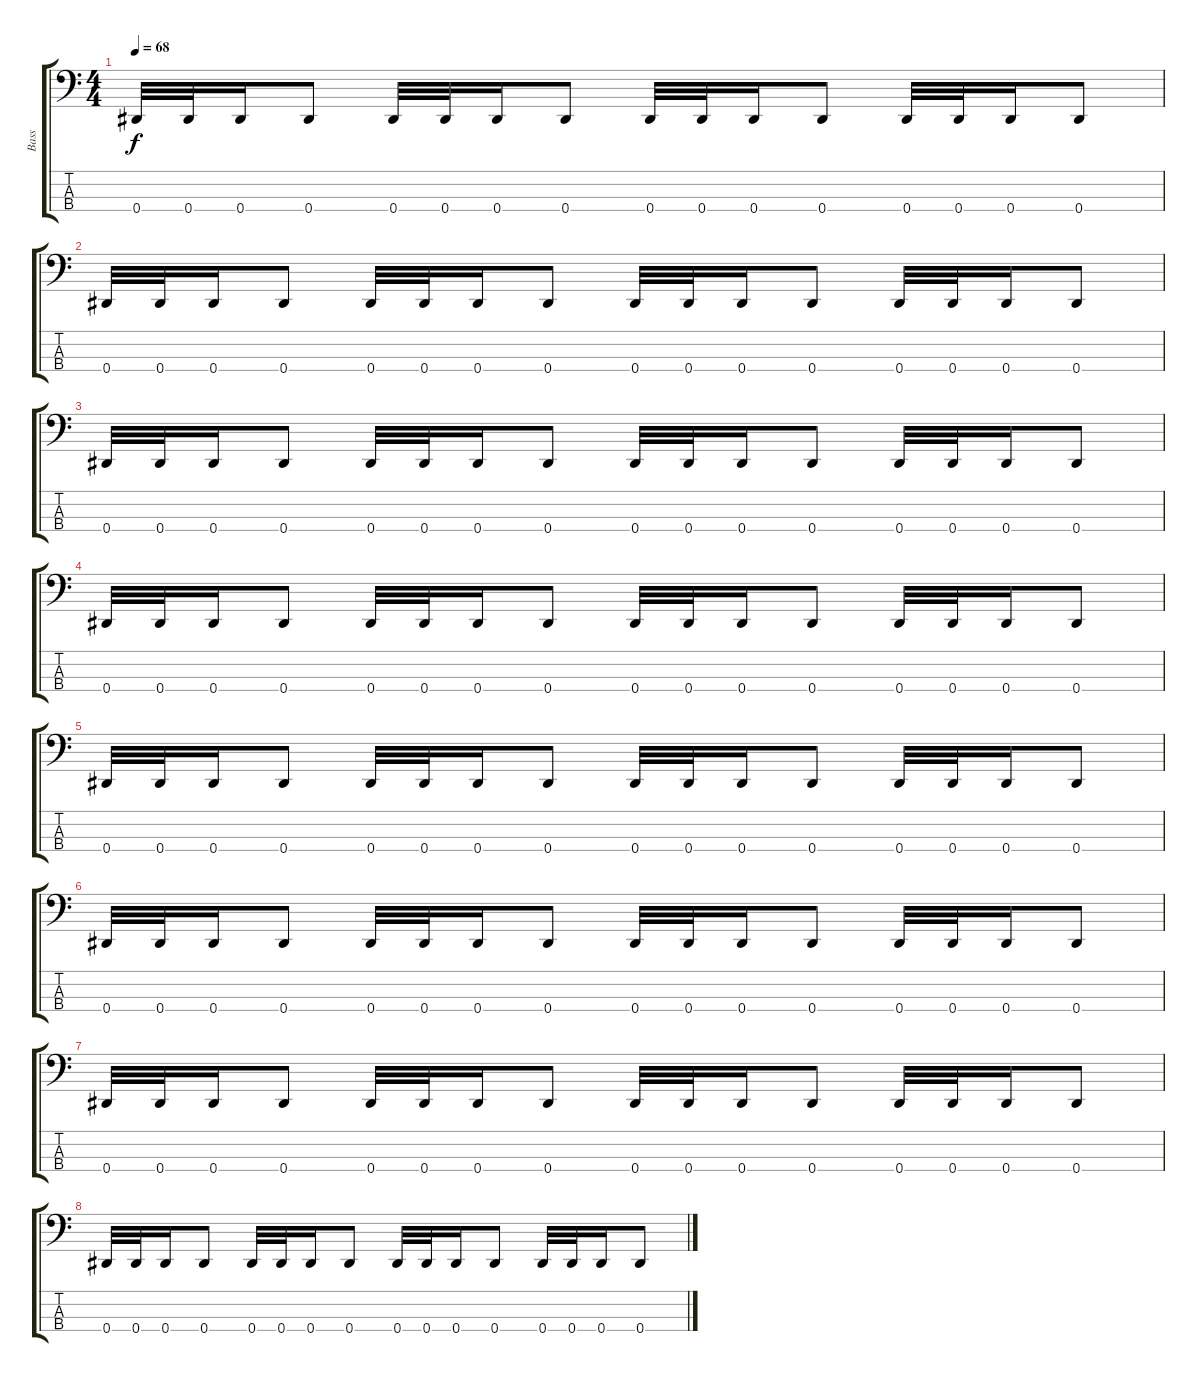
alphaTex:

\track ("Bass" "Bass") {instrument electricbassfinger}
\staff {score tabs}
\tuning (Gb2 Db2 Ab1 Eb1) {hide}
\ts (4 4)
\tempo 68
\clef f4
\ks c
0.4.32{dy f instrument electricbassfinger} 0.4.32 0.4.16 0.4.8 0.4.32 0.4.32 0.4.16 0.4.8 0.4.32 0.4.32 0.4.16 0.4.8 0.4.32 0.4.32 0.4.16 0.4.8 |
0.4.32 0.4.32 0.4.16 0.4.8 0.4.32 0.4.32 0.4.16 0.4.8 0.4.32 0.4.32 0.4.16 0.4.8 0.4.32 0.4.32 0.4.16 0.4.8 |
0.4.32 0.4.32 0.4.16 0.4.8 0.4.32 0.4.32 0.4.16 0.4.8 0.4.32 0.4.32 0.4.16 0.4.8 0.4.32 0.4.32 0.4.16 0.4.8 |
0.4.32 0.4.32 0.4.16 0.4.8 0.4.32 0.4.32 0.4.16 0.4.8 0.4.32 0.4.32 0.4.16 0.4.8 0.4.32 0.4.32 0.4.16 0.4.8 |
0.4.32 0.4.32 0.4.16 0.4.8 0.4.32 0.4.32 0.4.16 0.4.8 0.4.32 0.4.32 0.4.16 0.4.8 0.4.32 0.4.32 0.4.16 0.4.8 |
0.4.32 0.4.32 0.4.16 0.4.8 0.4.32 0.4.32 0.4.16 0.4.8 0.4.32 0.4.32 0.4.16 0.4.8 0.4.32 0.4.32 0.4.16 0.4.8 |
0.4.32 0.4.32 0.4.16 0.4.8 0.4.32 0.4.32 0.4.16 0.4.8 0.4.32 0.4.32 0.4.16 0.4.8 0.4.32 0.4.32 0.4.16 0.4.8 |
0.4.32 0.4.32 0.4.16 0.4.8 0.4.32 0.4.32 0.4.16 0.4.8 0.4.32 0.4.32 0.4.16 0.4.8 0.4.32 0.4.32 0.4.16 0.4.8
